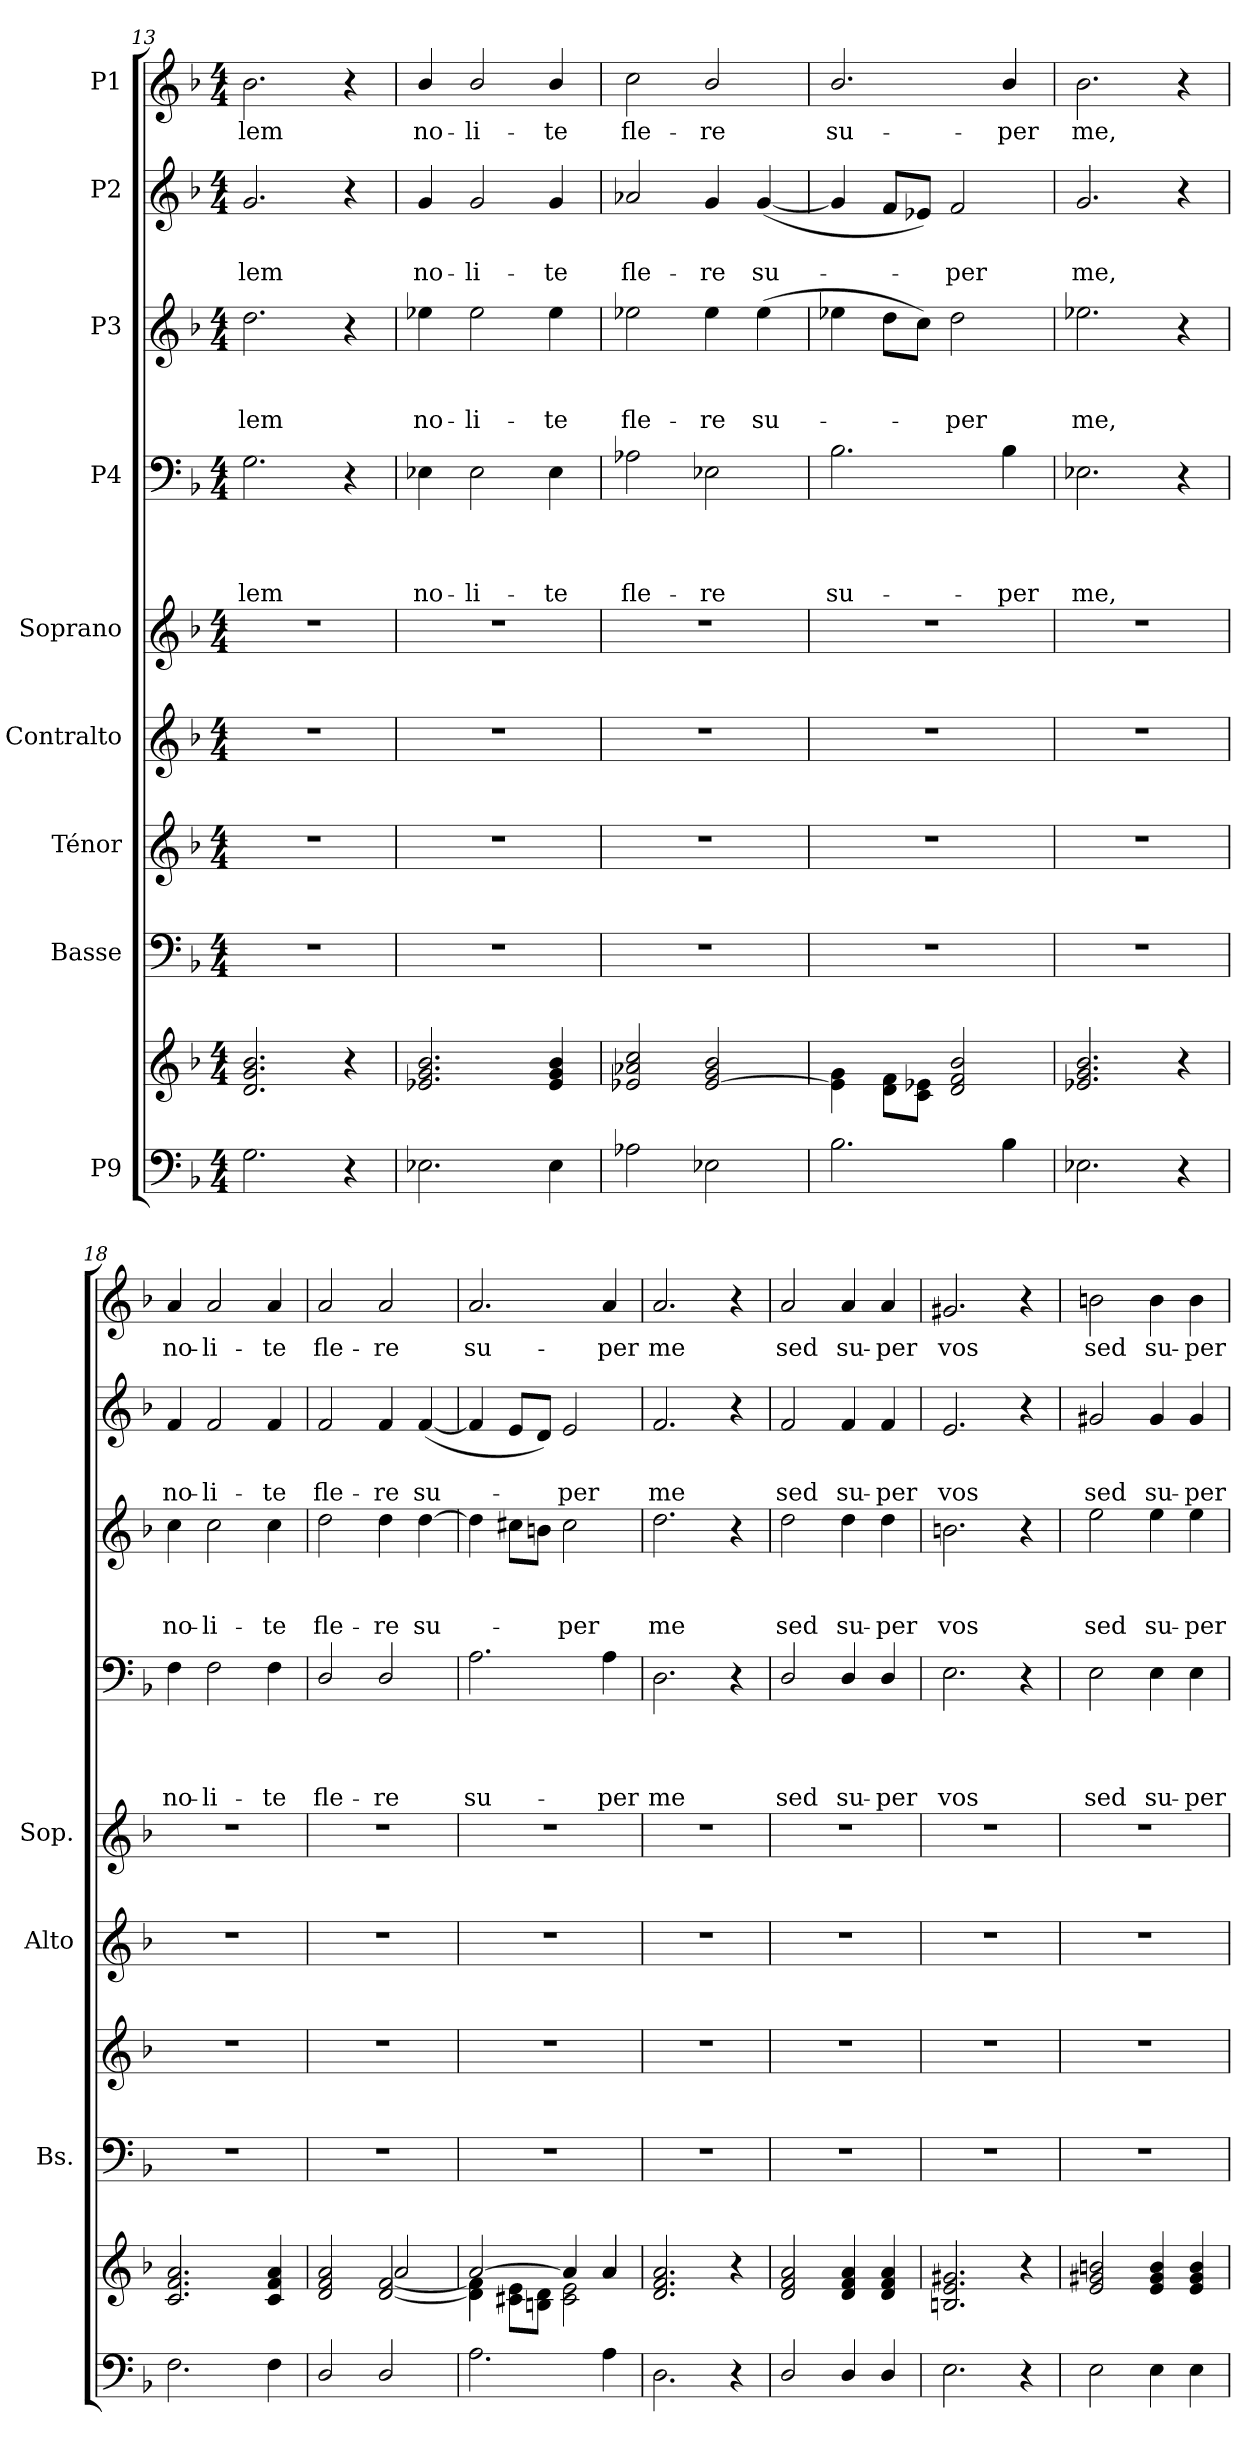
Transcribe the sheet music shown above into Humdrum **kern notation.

**kern	**kern	**kern	**kern	**kern	**kern	**kern	**text	**text	**text	**text	**kern	**text	**text	**text	**kern	**text	**text	**kern	**text
*part9	*part9	*part8	*part7	*part6	*part5	*part4	*part4	*part4	*part4	*part4	*part3	*part3	*part3	*part3	*part2	*part2	*part2	*part1	*part1
*staff10	*staff9	*staff8	*staff7	*staff6	*staff5	*staff4	*staff4	*staff4	*staff4	*staff4	*staff3	*staff3	*staff3	*staff3	*staff2	*staff2	*staff2	*staff1	*staff1
*I"P9	*	*I"Basse	*I"Ténor	*I"Contralto	*I"Soprano	*I"P4	*	*	*	*	*I"P3	*	*	*	*I"P2	*	*	*I"P1	*
*	*	*I'Bs.	*	*I'Alto	*I'Sop.	*	*	*	*	*	*	*	*	*	*	*	*	*	*
*clefF4	*clefG2	*clefF4	*clefG2	*clefG2	*clefG2	*clefF4	*	*	*	*	*clefG2	*	*	*	*clefG2	*	*	*clefG2	*
*	*	*	*ITrd7c12	*	*	*	*	*	*	*	*ITrd7c12	*	*	*	*	*	*	*	*
*k[b-]	*k[b-]	*k[b-]	*k[b-]	*k[b-]	*k[b-]	*k[b-]	*	*	*	*	*k[b-]	*	*	*	*k[b-]	*	*	*k[b-]	*
*F:	*F:	*F:	*F:	*F:	*F:	*F:	*	*	*	*	*F:	*	*	*	*F:	*	*	*F:	*
*M4/4	*M4/4	*M4/4	*M4/4	*M4/4	*M4/4	*M4/4	*	*	*	*	*M4/4	*	*	*	*M4/4	*	*	*M4/4	*
=13	=13	=13	=13	=13	=13	=13	=13	=13	=13	=13	=13	=13	=13	=13	=13	=13	=13	=13	=13
*^	*^	*	*	*	*	*	*	*	*	*	*	*	*	*	*	*	*	*	*
*	*^	*	*^	*	*	*	*	*	*	*	*	*	*	*	*	*	*	*	*	*	*
!	!	!	!	!	!	!	!	!	!	!	!	!	!	!LO:LY:b	!	!	!	!LO:LY:b	!	!	!LO:LY:b	!	!LO:LY:b
2.G\	1ryy	1ryy	1ryy	1ryy	2.d/ 2.g/ 2.b-/	1r	1r	1r	1r	2.G\	.	.	.	-lem	2.d\	.	.	-lem	2.g/	.	-lem	2.b-\	-lem
4r	.	.	.	.	4r	.	.	.	.	4r	.	.	.	.	4r	.	.	.	4r	.	.	4r	.
=14	=14	=14	=14	=14	=14	=14	=14	=14	=14	=14	=14	=14	=14	=14	=14	=14	=14	=14	=14	=14	=14	=14	=14
!	!	!	!	!	!	!	!	!	!	!	!	!	!	!LO:LY:b	!	!	!	!LO:LY:b	!	!	!LO:LY:b	!	!LO:LY:b
2.E-X\	1ryy	1ryy	1ryy	1ryy	2.e-X/ 2.g/ 2.b-/	1r	1r	1r	1r	4E-X\	.	.	.	no-	4e-X\	.	.	no-	4g/	.	no-	4b-/	no-
!	!	!	!	!	!	!	!	!	!	!	!	!	!	!LO:LY:b	!	!	!	!LO:LY:b	!	!	!LO:LY:b	!	!LO:LY:b
.	.	.	.	.	.	.	.	.	.	2E-\	.	.	.	-li-	2e-\	.	.	-li-	2g/	.	-li-	2b-/	-li-
!	!	!	!	!	!	!	!	!	!	!	!	!	!	!LO:LY:b	!	!	!	!LO:LY:b	!	!	!LO:LY:b	!	!LO:LY:b
4E-\	.	.	.	.	4e-/ 4g/ 4b-/	.	.	.	.	4E-\	.	.	.	-te	4e-\	.	.	-te	4g/	.	-te	4b-/	-te
=15	=15	=15	=15	=15	=15	=15	=15	=15	=15	=15	=15	=15	=15	=15	=15	=15	=15	=15	=15	=15	=15	=15	=15
!	!	!	!	!	!	!	!	!	!	!	!	!	!	!LO:LY:b	!	!	!	!LO:LY:b	!	!	!LO:LY:b	!	!LO:LY:b
2A-X\	1ryy	1ryy	1ryy	1ryy	2e-X/ 2a-X/ 2cc/	1r	1r	1r	1r	2A-X\	.	.	.	fle-	2e-X\	.	.	fle-	2a-X/	.	fle-	2cc\	fle-
!	!	!	!	!	!	!	!	!	!	!	!	!	!	!LO:LY:b	!	!	!	!LO:LY:b	!	!	!LO:LY:b	!	!LO:LY:b
2E-X\	.	.	.	.	[<2e-/ 2g/ 2b-/	.	.	.	.	2E-X\	.	.	.	-re	4e-\	.	.	-re	4g/	.	-re	2b-/	-re
!	!	!	!	!	!	!	!	!	!	!	!	!	!	!	!	!	!	!LO:LY:b	!	!	!LO:LY:b	!	!
.	.	.	.	.	.	.	.	.	.	.	.	.	.	.	(>4e-\	.	.	su-	(<[<4g/	.	su-	.	.
=16	=16	=16	=16	=16	=16	=16	=16	=16	=16	=16	=16	=16	=16	=16	=16	=16	=16	=16	=16	=16	=16	=16	=16
!	!	!	!	!	!	!	!	!	!	!	!	!	!	!LO:LY:b	!	!	!	!	!	!	!	!	!LO:LY:b
2.B-\	1ryy	1ryy	1ryy	1ryy	4e-\] 4g\	1r	1r	1r	1r	2.B-\	.	.	.	su-	4e-X\	.	.	.	4g/]	.	.	2.b-/	su-
.	.	.	.	.	8d\ 8f\L	.	.	.	.	.	.	.	.	.	8d\L	.	.	.	8f/L	.	.	.	.
.	.	.	.	.	8c\ 8e-X\J	.	.	.	.	.	.	.	.	.	8c\J)	.	.	.	8e-X/J)	.	.	.	.
!	!	!	!	!	!	!	!	!	!	!	!	!	!	!	!	!	!	!LO:LY:b	!	!	!LO:LY:b	!	!
.	.	.	.	.	2d/ 2f/ 2b-/	.	.	.	.	.	.	.	.	.	2d\	.	.	-per	2f/	.	-per	.	.
!	!	!	!	!	!	!	!	!	!	!	!	!	!	!LO:LY:b	!	!	!	!	!	!	!	!	!LO:LY:b
4B-\	.	.	.	.	.	.	.	.	.	4B-\	.	.	.	-per	.	.	.	.	.	.	.	4b-/	-per
=17	=17	=17	=17	=17	=17	=17	=17	=17	=17	=17	=17	=17	=17	=17	=17	=17	=17	=17	=17	=17	=17	=17	=17
!	!	!	!	!	!	!	!	!	!	!	!	!	!	!LO:LY:b	!	!	!	!LO:LY:b	!	!	!LO:LY:b	!	!LO:LY:b
2.E-X\	1ryy	1ryy	1ryy	1ryy	2.e-X/ 2.g/ 2.b-/	1r	1r	1r	1r	2.E-X\	.	.	.	me,	2.e-X\	.	.	me,	2.g/	.	me,	2.b-\	me,
4r	.	.	.	.	4r	.	.	.	.	4r	.	.	.	.	4r	.	.	.	4r	.	.	4r	.
=18	=18	=18	=18	=18	=18	=18	=18	=18	=18	=18	=18	=18	=18	=18	=18	=18	=18	=18	=18	=18	=18	=18	=18
!	!	!	!	!	!	!	!	!	!	!	!	!	!	!LO:LY:b	!	!	!	!LO:LY:b	!	!	!LO:LY:b	!	!LO:LY:b
2.F\	1ryy	1ryy	1ryy	1ryy	2.c/ 2.f/ 2.a/	1r	1r	1r	1r	4F\	.	.	.	no-	4c\	.	.	no-	4f/	.	no-	4a/	no-
!	!	!	!	!	!	!	!	!	!	!	!	!	!	!LO:LY:b	!	!	!	!LO:LY:b	!	!	!LO:LY:b	!	!LO:LY:b
.	.	.	.	.	.	.	.	.	.	2F\	.	.	.	-li-	2c\	.	.	-li-	2f/	.	-li-	2a/	-li-
!	!	!	!	!	!	!	!	!	!	!	!	!	!	!LO:LY:b	!	!	!	!LO:LY:b	!	!	!LO:LY:b	!	!LO:LY:b
4F\	.	.	.	.	4c/ 4f/ 4a/	.	.	.	.	4F\	.	.	.	-te	4c\	.	.	-te	4f/	.	-te	4a/	-te
=19	=19	=19	=19	=19	=19	=19	=19	=19	=19	=19	=19	=19	=19	=19	=19	=19	=19	=19	=19	=19	=19	=19	=19
!	!	!	!	!	!	!	!	!	!	!	!	!	!	!LO:LY:b	!	!	!	!LO:LY:b	!	!	!LO:LY:b	!	!LO:LY:b
2D/	1ryy	1ryy	1ryy	2ryy	2d/ 2f/ 2a/	1r	1r	1r	1r	2D/	.	.	.	fle-	2d\	.	.	fle-	2f/	.	fle-	2a/	fle-
!	!	!	!	!	!	!	!	!	!	!	!	!	!	!LO:LY:b	!	!	!	!LO:LY:b	!	!	!LO:LY:b	!	!LO:LY:b
2D/	.	.	.	[<2d/ [<2f/	2a/	.	.	.	.	2D/	.	.	.	-re	4d\	.	.	-re	4f/	.	-re	2a/	-re
!	!	!	!	!	!	!	!	!	!	!	!	!	!	!	!	!	!	!LO:LY:b	!	!	!LO:LY:b	!	!
.	.	.	.	.	.	.	.	.	.	.	.	.	.	.	[<4d\	.	.	su-	(<[<4f/	.	su-	.	.
!!LO:PB:g=z
=20	=20	=20	=20	=20	=20	=20	=20	=20	=20	=20	=20	=20	=20	=20	=20	=20	=20	=20	=20	=20	=20	=20	=20
!	!	!	!	!	!	!	!	!	!	!	!	!	!	!LO:LY:b	!	!	!	!	!	!	!	!	!LO:LY:b
2.A\	1ryy	1ryy	[>2a/	4d\] 4f\]	4d\ 4f\	1r	1r	1r	1r	2.A\	.	.	.	su-	4d\]	.	.	.	4f/]	.	.	2.a/	su-
.	.	.	.	2ryy	8c#X\ 8e\L	.	.	.	.	.	.	.	.	.	8c#X\L	.	.	.	8e/L	.	.	.	.
.	.	.	.	.	8Bn\ 8d\J	.	.	.	.	.	.	.	.	.	8Bn\J	.	.	.	8d/J)	.	.	.	.
!	!	!	!	!	!	!	!	!	!	!	!	!	!	!	!	!	!	!LO:LY:b	!	!	!LO:LY:b	!	!
.	.	.	4a/]	.	2c#\ 2e\	.	.	.	.	.	.	.	.	.	2c#\	.	.	-per	2e/	.	-per	.	.
!	!	!	!	!	!	!	!	!	!	!	!	!	!	!LO:LY:b	!	!	!	!	!	!	!	!	!LO:LY:b
4A\	.	.	4a/	4a/	.	.	.	.	.	4A\	.	.	.	-per	.	.	.	.	.	.	.	4a/	-per
=21	=21	=21	=21	=21	=21	=21	=21	=21	=21	=21	=21	=21	=21	=21	=21	=21	=21	=21	=21	=21	=21	=21	=21
!	!	!	!	!	!	!	!	!	!	!	!	!	!	!LO:LY:b	!	!	!	!LO:LY:b	!	!	!LO:LY:b	!	!LO:LY:b
2.D\	1ryy	1ryy	1ryy	1ryy	2.d/ 2.f/ 2.a/	1r	1r	1r	1r	2.D\	.	.	.	me	2.d\	.	.	me	2.f/	.	me	2.a/	me
4r	.	.	.	.	4r	.	.	.	.	4r	.	.	.	.	4r	.	.	.	4r	.	.	4r	.
=22	=22	=22	=22	=22	=22	=22	=22	=22	=22	=22	=22	=22	=22	=22	=22	=22	=22	=22	=22	=22	=22	=22	=22
!	!	!	!	!	!	!	!	!	!	!	!	!	!	!LO:LY:b	!	!	!	!LO:LY:b	!	!	!LO:LY:b	!	!LO:LY:b
2D/	1ryy	1ryy	1ryy	1ryy	2d/ 2f/ 2a/	1r	1r	1r	1r	2D/	.	.	.	sed	2d\	.	.	sed	2f/	.	sed	2a/	sed
!	!	!	!	!	!	!	!	!	!	!	!	!	!	!LO:LY:b	!	!	!	!LO:LY:b	!	!	!LO:LY:b	!	!LO:LY:b
4D/	.	.	.	.	4d/ 4f/ 4a/	.	.	.	.	4D/	.	.	.	su-	4d\	.	.	su-	4f/	.	su-	4a/	su-
!	!	!	!	!	!	!	!	!	!	!	!	!	!	!LO:LY:b	!	!	!	!LO:LY:b	!	!	!LO:LY:b	!	!LO:LY:b
4D/	.	.	.	.	4d/ 4f/ 4a/	.	.	.	.	4D/	.	.	.	-per	4d\	.	.	-per	4f/	.	-per	4a/	-per
=23	=23	=23	=23	=23	=23	=23	=23	=23	=23	=23	=23	=23	=23	=23	=23	=23	=23	=23	=23	=23	=23	=23	=23
!	!	!	!	!	!	!	!	!	!	!	!	!	!	!LO:LY:b	!	!	!	!LO:LY:b	!	!	!LO:LY:b	!	!LO:LY:b
2.E\	1ryy	1ryy	1ryy	1ryy	2.Bn/ 2.e/ 2.g#X/	1r	1r	1r	1r	2.E\	.	.	.	vos	2.Bn\	.	.	vos	2.e/	.	vos	2.g#X/	vos
4r	.	.	.	.	4r	.	.	.	.	4r	.	.	.	.	4r	.	.	.	4r	.	.	4r	.
=24	=24	=24	=24	=24	=24	=24	=24	=24	=24	=24	=24	=24	=24	=24	=24	=24	=24	=24	=24	=24	=24	=24	=24
!	!	!	!	!	!	!	!	!	!	!	!	!	!	!LO:LY:b	!	!	!	!LO:LY:b	!	!	!LO:LY:b	!	!LO:LY:b
2E\	1ryy	1ryy	1ryy	1ryy	2e/ 2g#X/ 2bn/	1r	1r	1r	1r	2E\	.	.	.	sed	2e\	.	.	sed	2g#X/	.	sed	2bn\	sed
!	!	!	!	!	!	!	!	!	!	!	!	!	!	!LO:LY:b	!	!	!	!LO:LY:b	!	!	!LO:LY:b	!	!LO:LY:b
4E\	.	.	.	.	4e/ 4g#/ 4b/	.	.	.	.	4E\	.	.	.	su-	4e\	.	.	su-	4g#/	.	su-	4b\	su-
!	!	!	!	!	!	!	!	!	!	!	!	!	!	!LO:LY:b	!	!	!	!LO:LY:b	!	!	!LO:LY:b	!	!LO:LY:b
4E\	.	.	.	.	4e/ 4g#/ 4b/	.	.	.	.	4E\	.	.	.	-per	4e\	.	.	-per	4g#/	.	-per	4b\	-per
*v	*v	*v	*	*	*	*	*	*	*	*	*	*	*	*	*	*	*	*	*	*	*	*	*
*	*v	*v	*v	*	*	*	*	*	*	*	*	*	*	*	*	*	*	*	*	*	*
=	=	=	=	=	=	=	=	=	=	=	=	=	=	=	=	=	=	=	=
*-	*-	*-	*-	*-	*-	*-	*-	*-	*-	*-	*-	*-	*-	*-	*-	*-	*-	*-	*-
